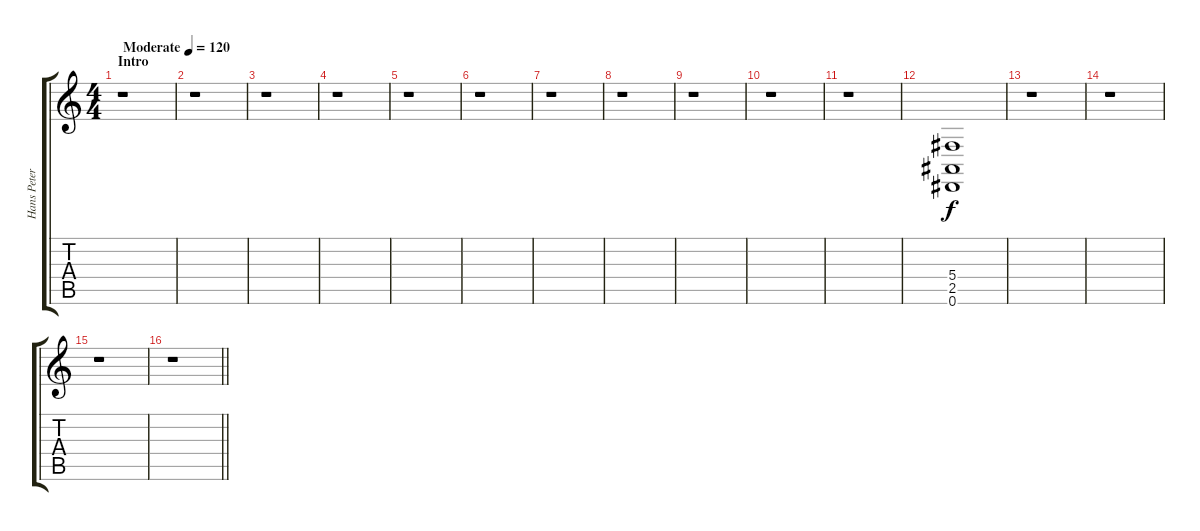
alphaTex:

\track ("Hans Peter Katzenburg" "Hans Peter") {instrument stringensemble1}
\staff {score tabs}
\tuning (Eb4 Bb3 Gb3 Db3 Ab2 Eb2) {hide}
\ts (4 4)
\section ("" "Intro")
\tempo (120 "Moderate")
\clef g2
\ks c
r.1{dy f instrument stringensemble1} |
r.1 |
r.1 |
r.1 |
r.1 |
r.1 |
r.1 |
r.1 |
r.1 |
r.1 |
r.1 |
(5.4 2.5 0.6).1{instrument gunshot} |
r.1 |
r.1 |
r.1 |
\barLineRight lightlight
r.1
